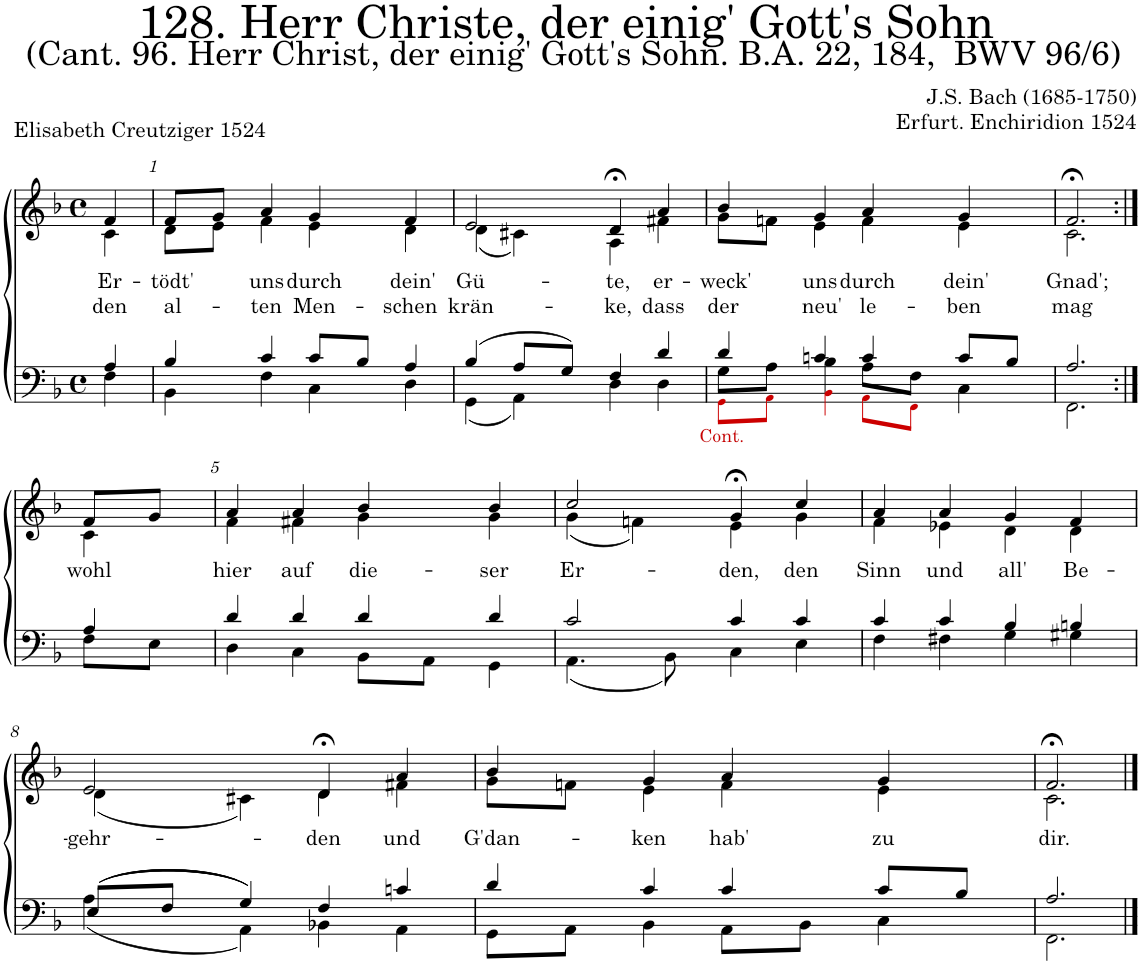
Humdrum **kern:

**kern	**kern	**text	**text
*part2	*part1	*part1	*part1
*staff2	*staff1	*staff1	*staff1
*I"Tenor/Bass	*I"Soprano/Alto	*	*
*clefF4	*clefG2	*	*
*k[b-]	*k[b-]	*	*
*M4/4	*M4/4	*	*
*met(c)	*met(c)	*	*
=	=	=	=
*^	*	*	*
!	!	!	!LO:LY:b	!LO:LY:b
*	*	*^	*	*
4A/	4F\	4f/	4c\	Er-	den
=1	=1	=1	=1	=1	=1
!	!	!	!	!LO:LY:b	!LO:LY:b
4B-/	4BB-\	8f/L	8d\L	-tödt'	al-
.	.	8g/J	8e\J	.	.
!	!	!	!	!LO:LY:b	!LO:LY:b
4c/	4F\	4a/	4f\	uns	-ten
!	!	!	!	!LO:LY:b	!LO:LY:b
8c/L	4C\	4g;</	4e\	durch	Men-
8B-/J	.	.	.	.	.
!	!	!	!	!LO:LY:b	!LO:LY:b
4A/	4D\	4f/	4d\	dein'	-schen
=2	=2	=2	=2	=2	=2
!	!	!	!	!LO:LY:b	!LO:LY:b
(4B-/	(4GG\	2e/	(4d\	Gü-	krän-
8A/L	4AA\)	.	4c#X\)	.	.
8G/J)	.	.	.	.	.
!	!	!	!	!LO:LY:b	!LO:LY:b
4F/	4D\	4d;<,/	4A\	-te,	-ke,
!	!	!	!	!LO:LY:b	!LO:LY:b
4d/	4D\	4a/	4f#X\	er-	dass
=3	=3	=3	=3	=3	=3
*	*^	*	*	*	*
!LO:TX:b:color=#CC0000:t=Cont.	!	!	!	!	!	!
!	!	!	!	!	!LO:LY:b	!LO:LY:b
4d/	8G\L	8GGi\L	4b-;</	8g\L	-weck'	der
.	8A\J	8AAi\J	.	8fn\J	.	.
!	!	!	!	!	!LO:LY:b	!LO:LY:b
4cn/	4B-\	4BB-i\	4g/	4e\	uns	neu'
!	!	!	!	!	!LO:LY:b	!LO:LY:b
4c/	8A\L	8AAi\L	4a;</	4f\	durch	le-
.	8F\J	8FFi\J	.	.	.	.
!	!	!	!	!	!LO:LY:b	!LO:LY:b
8c/L	4C\	4ryy	4g/	4e\	dein'	-ben
8B-/J	.	.	.	.	.	.
*	*v	*v	*	*	*	*
=4	=4	=4	=4	=4	=4
!	!	!	!	!LO:LY:b	!LO:LY:b
2.A/	2.FF\	2.f;<,/	2.c\	Gnad';	mag
!!LO:LB:g=z	!!
=4X1:|!	=4X1:|!	=4X1:|!	=4X1:|!	=4X1:|!	=4X1:|!
!	!	!	!	!LO:LY:b	!
4A/	8F\L	8f/L	4c\	wohl	.
.	8E\J	8g/J	.	.	.
=5	=5	=5	=5	=5	=5
!	!	!	!	!LO:LY:b	!
4d/	4D\	4a/	4f\	hier	.
!	!	!	!	!LO:LY:b	!
4d/	4C\	4a/	4f#X\	auf	.
!	!	!	!	!LO:LY:b	!
4d/	8BB-\L	4b-/	4g\	die-	.
.	8AA\J	.	.	.	.
!	!	!	!	!LO:LY:b	!
4d/	4GG\	4b-/	4g\	-ser	.
=6	=6	=6	=6	=6	=6
!	!	!	!	!LO:LY:b	!
2c/	(4.AA\	2cc/	(4g\	Er-	.
.	.	.	4fn\)	.	.
.	8BB-\)	.	.	.	.
!	!	!	!	!LO:LY:b	!
4c/	4C\	4g;<,/	4e\	-den,	.
!	!	!	!	!LO:LY:b	!
4c/	4E\	4cc/	4g\	den	.
=7	=7	=7	=7	=7	=7
!	!	!	!	!LO:LY:b	!
4c/	4F\	4a/	4f\	Sinn	.
!	!	!	!	!LO:LY:b	!
4c/	4F#X\	4a/	4e-X\	und	.
!	!	!	!	!LO:LY:b	!
4B-/	4G\	4g/	4d\	all'	.
!	!	!	!	!LO:LY:b	!
4Bn/	4G#X\	4f/	4d\	Be-	.
!!LO:LB:g=z	!!
=8	=8	=8	=8	=8	=8
!	!	!	!	!LO:LY:b	!
((8E/L	(4A\	2e/	(4d\	-gehr-	.
8F/J	.	.	.	.	.
4G/))	4AA\)	.	4c#X\)	.	.
!	!	!	!	!LO:LY:b	!
4F/	4BB-X\	4d;<,/	4d\	-den	.
!	!	!	!	!LO:LY:b	!
4cn/	4AA\	4a/	4f#X\	und	.
=9	=9	=9	=9	=9	=9
!	!	!	!	!LO:LY:b	!
4d/	8GG\L	4b-/	8g\L	G'dan-	.
.	8AA\J	.	8fn\J	.	.
!	!	!	!	!LO:LY:b	!
4c/	4BB-\	4g/	4e\	-ken	.
!	!	!	!	!LO:LY:b	!
4c/	8AA\L	4a/	4f\	hab'	.
.	8BB-\J	.	.	.	.
!	!	!	!	!LO:LY:b	!
8c/L	4C\	4g/	4e\	zu	.
8B-/J	.	.	.	.	.
=10	=10	=10	=10	=10	=10
!	!	!	!	!LO:LY:b	!
2.A/	2.FF\	2.f;</	2.c\	dir.	.
*v	*v	*	*	*	*
*	*v	*v	*	*
==	==	==	==
*-	*-	*-	*-
